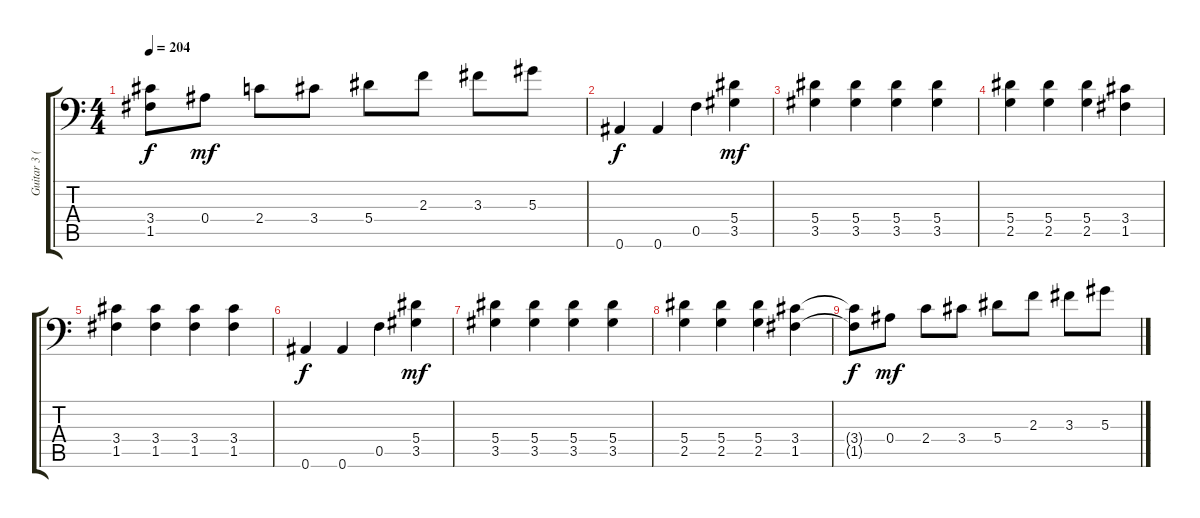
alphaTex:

\track ("Guitar 3 (Rhytm)" "Guitar 3 (") {instrument distortionguitar}
\staff {score tabs}
\tuning (C4 G3 Eb3 Bb2 F2 Bb1) {hide}
\ts (4 4)
\tempo 204
\clef f4
\ks c
(3.4{t} 1.5{t}).8{dy f} 0.4.8{dy mf} 2.4.8 3.4.8 5.4.8 2.3.8 3.3.8 5.3.8 |
0.6.4{dy f} 0.6.4 0.5.4 (5.4 3.5).4{dy mf} |
(5.4 3.5).4 (5.4 3.5).4 (5.4 3.5).4 (5.4 3.5).4 |
(5.4 2.5).4 (5.4 2.5).4 (5.4 2.5).4 (3.4 1.5).4 |
(3.4 1.5).4 (3.4 1.5).4 (3.4 1.5).4 (3.4 1.5).4 |
0.6.4{dy f} 0.6.4 0.5.4 (5.4 3.5).4{dy mf} |
(5.4 3.5).4 (5.4 3.5).4 (5.4 3.5).4 (5.4 3.5).4 |
(5.4 2.5).4 (5.4 2.5).4 (5.4 2.5).4 (3.4 1.5).4 |
(3.4{t} 1.5{t}).8{dy f} 0.4.8{dy mf} 2.4.8 3.4.8 5.4.8 2.3.8 3.3.8 5.3.8
